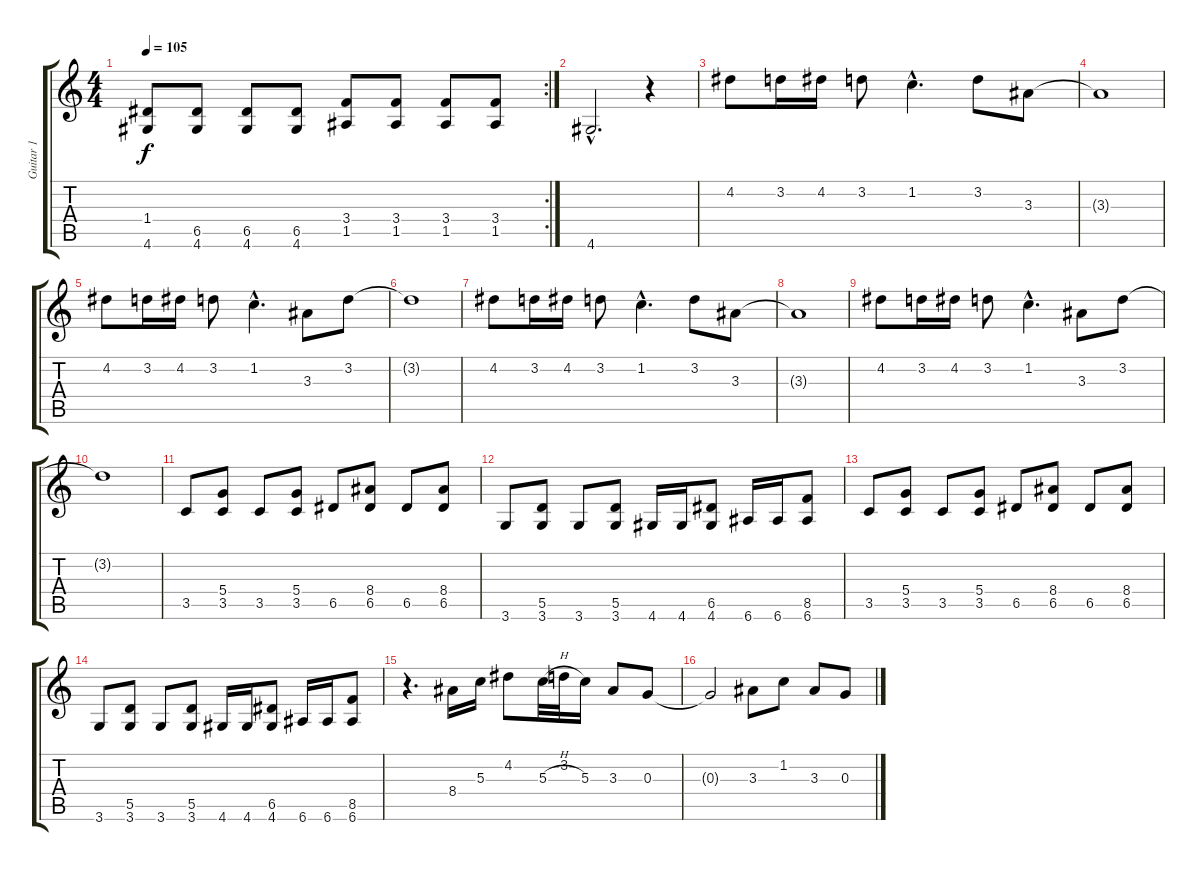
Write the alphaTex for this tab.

\track ("Guitar 1" "Guitar 1") {instrument distortionguitar}
\staff {score tabs}
\tuning (E4 B3 G3 D3 A2 E2) {hide}
\rc 2
\ts (4 4)
\tempo 105
\clef g2
\ks c
(1.4 4.6).8{dy f} (6.5 4.6).8 (6.5 4.6).8 (6.5 4.6).8 (3.4 1.5).8 (3.4 1.5).8 (3.4 1.5).8 (3.4 1.5).8 |
4.6{hac}.2{d} r.4 |
4.2.8 3.2.16 4.2.16 3.2.8 1.2{hac}.4{d} 3.2.8 3.3.8 |
3.3{t}.1 |
4.2.8 3.2.16 4.2.16 3.2.8 1.2{hac}.4{d} 3.3.8 3.2.8 |
3.2{t}.1 |
4.2.8 3.2.16 4.2.16 3.2.8 1.2{hac}.4{d} 3.2.8 3.3.8 |
3.3{t}.1 |
4.2.8 3.2.16 4.2.16 3.2.8 1.2{hac}.4{d} 3.3.8 3.2.8 |
3.2{t}.1 |
3.5.8 (5.4 3.5).8 3.5.8 (5.4 3.5).8 6.5.8 (8.4 6.5).8 6.5.8 (8.4 6.5).8 |
3.6.8 (5.5 3.6).8 3.6.8 (5.5 3.6).8 4.6.16 4.6.16 (6.5 4.6).8 6.6.16 6.6.16 (8.5 6.6).8 |
3.5.8 (5.4 3.5).8 3.5.8 (5.4 3.5).8 6.5.8 (8.4 6.5).8 6.5.8 (8.4 6.5).8 |
3.6.8 (5.5 3.6).8 3.6.8 (5.5 3.6).8 4.6.16 4.6.16 (6.5 4.6).8 6.6.16 6.6.16 (8.5 6.6).8 |
r.4{d} 8.4.16 5.3.16 4.2.8 5.3{h}.32 3.2.32 5.3.16 3.3.8 0.3.8 |
0.3{t}.2 3.3.8 1.2.8 3.3.8 0.3.8
